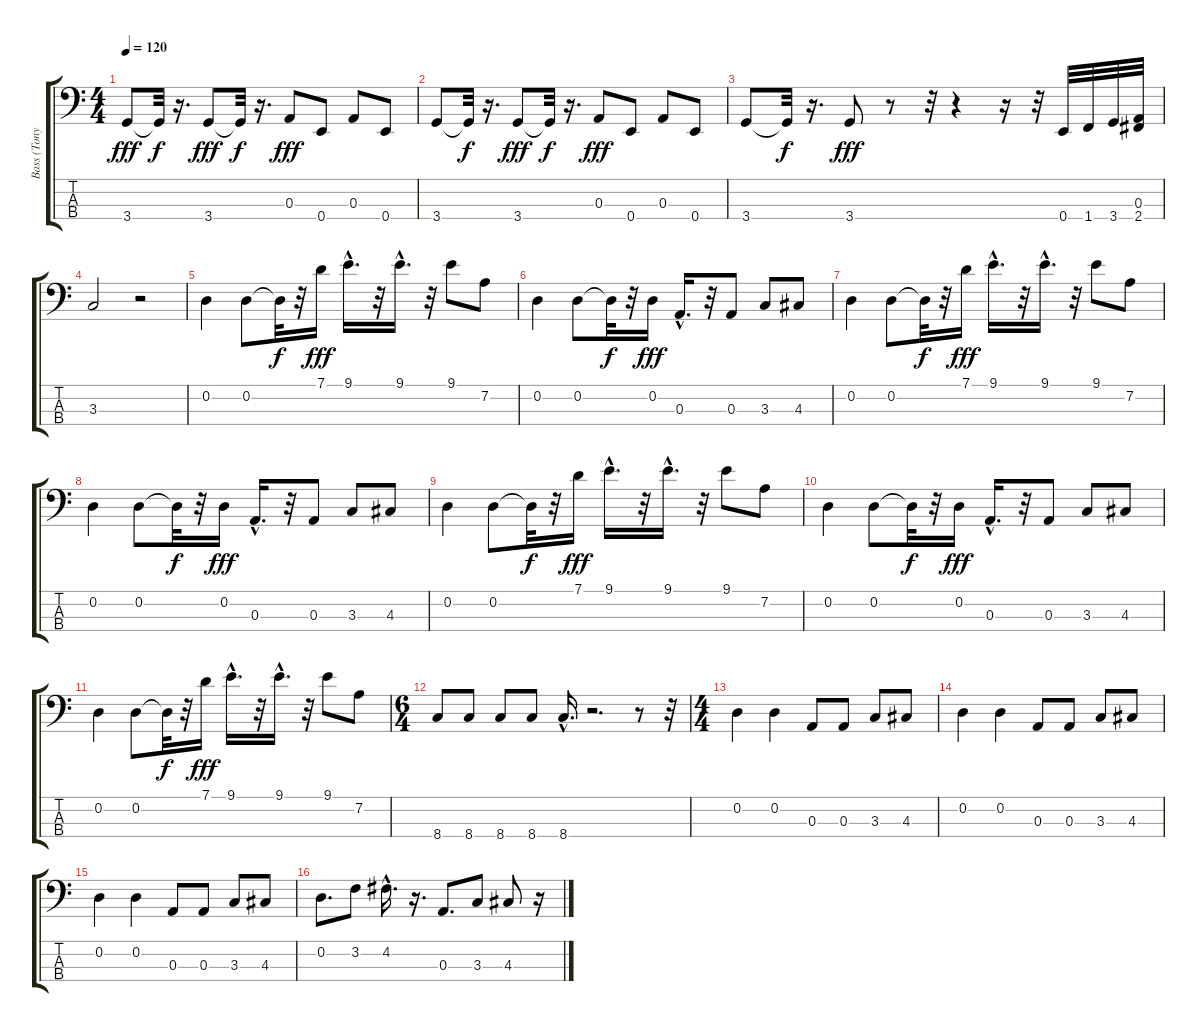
\track ("Bass (Tony Kanal)" "Bass (Tony") {instrument electricbassfinger}
\staff {score tabs}
\tuning (G2 D2 A1 E1) {hide}
\ts (4 4)
\tempo 120
\clef f4
\ks c
3.4.8{dy fff} 3.4{t}.32{dy f} r.16{d} 3.4.8{dy fff} 3.4{t}.32{dy f} r.16{d} 0.3.8{dy fff} 0.4.8 0.3.8 0.4.8 |
3.4.8 3.4{t}.32{dy f} r.16{d} 3.4.8{dy fff} 3.4{t}.32{dy f} r.16{d} 0.3.8{dy fff} 0.4.8 0.3.8 0.4.8 |
3.4.8 3.4{t}.32{dy f} r.16{d} 3.4.8{dy fff} r.8 r.32 r.4 r.16 r.32 0.4.32 1.4.32 3.4.32 (0.3 2.4).32 |
3.3.2 r.2 |
0.2.4 0.2.8 0.2{t}.32{dy f} r.32 7.1.16{dy fff} 9.1{hac}.16{d} r.32 9.1{hac}.16{d} r.32 9.1.8 7.2.8 |
0.2.4 0.2.8 0.2{t}.32{dy f} r.32 0.2.16{dy fff} 0.3{hac}.16{d} r.32 0.3.8 3.3.8 4.3.8 |
0.2.4 0.2.8 0.2{t}.32{dy f} r.32 7.1.16{dy fff} 9.1{hac}.16{d} r.32 9.1{hac}.16{d} r.32 9.1.8 7.2.8 |
0.2.4 0.2.8 0.2{t}.32{dy f} r.32 0.2.16{dy fff} 0.3{hac}.16{d} r.32 0.3.8 3.3.8 4.3.8 |
0.2.4 0.2.8 0.2{t}.32{dy f} r.32 7.1.16{dy fff} 9.1{hac}.16{d} r.32 9.1{hac}.16{d} r.32 9.1.8 7.2.8 |
0.2.4 0.2.8 0.2{t}.32{dy f} r.32 0.2.16{dy fff} 0.3{hac}.16{d} r.32 0.3.8 3.3.8 4.3.8 |
0.2.4 0.2.8 0.2{t}.32{dy f} r.32 7.1.16{dy fff} 9.1{hac}.16{d} r.32 9.1{hac}.16{d} r.32 9.1.8 7.2.8 |
\ts (6 4)
8.4.8 8.4.8 8.4.8 8.4.8 8.4{hac}.16{d} r.2{d} r.8 r.32 |
\ts (4 4)
0.2.4 0.2.4 0.3.8 0.3.8 3.3.8 4.3.8 |
0.2.4 0.2.4 0.3.8 0.3.8 3.3.8 4.3.8 |
0.2.4 0.2.4 0.3.8 0.3.8 3.3.8 4.3.8 |
0.2.8{d} 3.2.8 4.2{hac}.16{d} r.16{d} 0.3.8{d} 3.3.8 4.3.8 r.16
